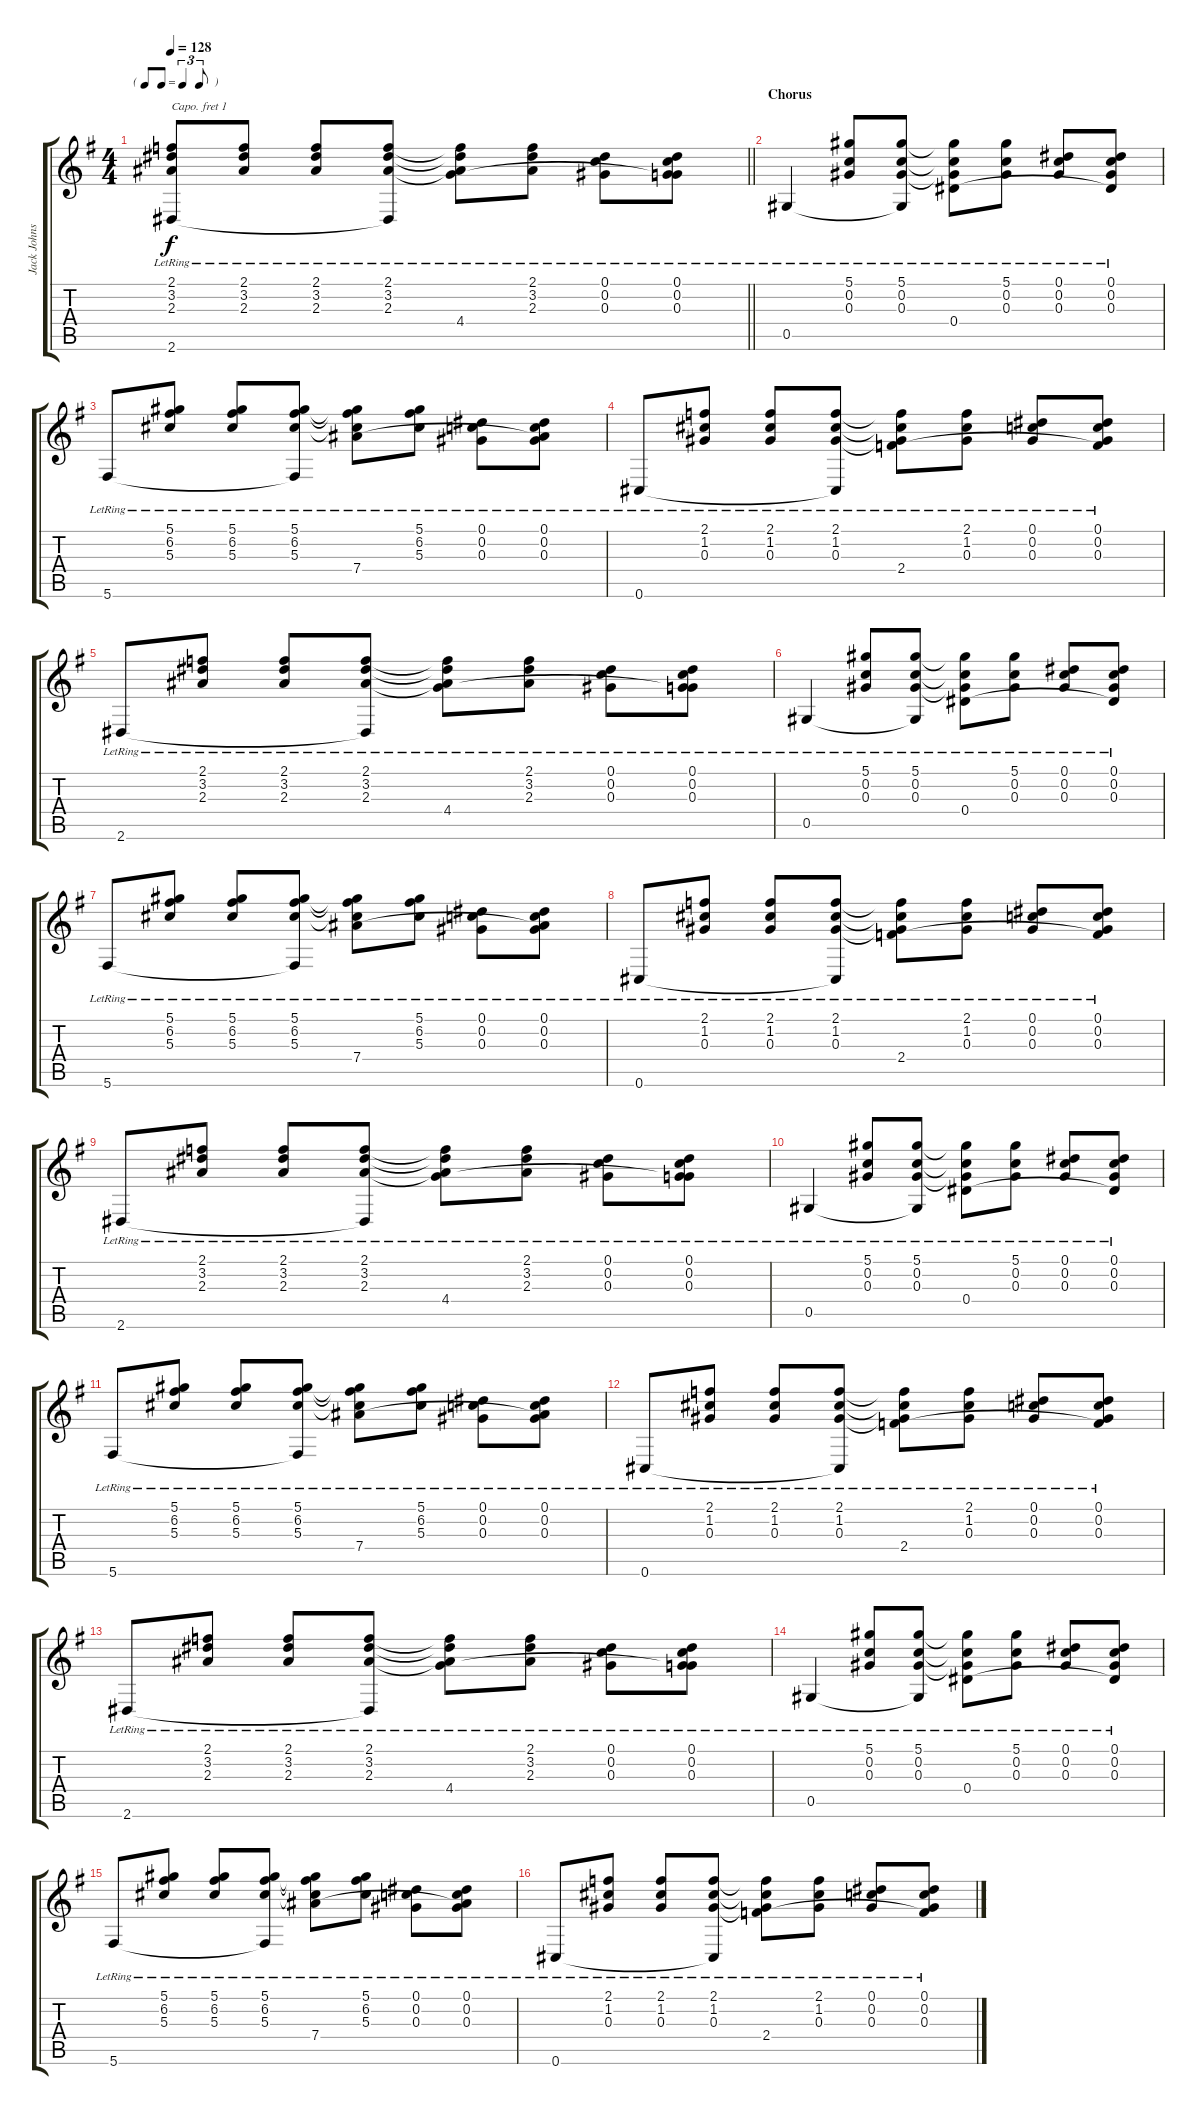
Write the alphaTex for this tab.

\track ("Jack Johnson " "Jack Johns") {instrument acousticguitarsteel}
\staff {score tabs}
\capo 1
\tuning (D4 B3 G3 D3 G2 C2) {hide}
\ts (4 4)
\tf triplet8th
\tempo 128
\clef g2
\barLineRight lightlight
\ks g
(2.1{t} 3.2{t} 2.3{t} 2.6{lr}).8{dy f} (2.1{lr} 3.2{lr} 2.3{lr}).8 (2.1{lr} 3.2{lr} 2.3{lr}).8 (2.1{lr} 3.2{lr} 2.3{lr} 2.6{t}).8 (2.1{t} 3.2{t} 2.3{t} 4.4{lr}).8 (2.1{lr} 3.2{lr} 2.3{lr}).8 (0.1{lr} 0.2{lr} 0.3{lr}).8 (0.1{lr} 0.2{lr} 0.3{lr} 4.4{t}).8 |
\section ("" "Chorus")
0.5{lr}.4 (5.1{lr} 0.2{lr} 0.3{lr}).8 (5.1{lr} 0.2{lr} 0.3{lr} 0.5{t}).8 (5.1{t} 0.2{t} 0.3{t} 0.4{lr}).8 (5.1{lr} 0.2{lr} 0.3{lr}).8 (0.1{lr} 0.2{lr} 0.3{lr}).8 (0.1{lr} 0.2{lr} 0.3{lr} 0.4{t}).8 |
5.6{lr}.8 (5.1{lr} 6.2{lr} 5.3{lr}).8 (5.1{lr} 6.2{lr} 5.3{lr}).8 (5.1{lr} 6.2{lr} 5.3{lr} 5.6{t}).8 (5.1{t} 6.2{t} 5.3{t} 7.4{lr}).8 (5.1{lr} 6.2{lr} 5.3{lr}).8 (0.1{lr} 0.2{lr} 0.3{lr}).8 (0.1{lr} 0.2{lr} 0.3{lr} 7.4{t}).8 |
0.6{lr}.8 (2.1{lr} 1.2{lr} 0.3{lr}).8 (2.1{lr} 1.2{lr} 0.3{lr}).8 (2.1{lr} 1.2{lr} 0.3{lr} 0.6{t}).8 (2.1{t} 1.2{t} 0.3{t} 2.4{lr}).8 (2.1{lr} 1.2{lr} 0.3{lr}).8 (0.1{lr} 0.2{lr} 0.3{lr}).8 (0.1{lr} 0.2{lr} 0.3{lr} 2.4{t}).8 |
2.6{lr}.8 (2.1{lr} 3.2{lr} 2.3{lr}).8 (2.1{lr} 3.2{lr} 2.3{lr}).8 (2.1{lr} 3.2{lr} 2.3{lr} 2.6{t}).8 (2.1{t} 3.2{t} 2.3{t} 4.4{lr}).8 (2.1{lr} 3.2{lr} 2.3{lr}).8 (0.1{lr} 0.2{lr} 0.3{lr}).8 (0.1{lr} 0.2{lr} 0.3{lr} 4.4{t}).8 |
0.5{lr}.4 (5.1{lr} 0.2{lr} 0.3{lr}).8 (5.1{lr} 0.2{lr} 0.3{lr} 0.5{t}).8 (5.1{t} 0.2{t} 0.3{t} 0.4{lr}).8 (5.1{lr} 0.2{lr} 0.3{lr}).8 (0.1{lr} 0.2{lr} 0.3{lr}).8 (0.1{lr} 0.2{lr} 0.3{lr} 0.4{t}).8 |
5.6{lr}.8 (5.1{lr} 6.2{lr} 5.3{lr}).8 (5.1{lr} 6.2{lr} 5.3{lr}).8 (5.1{lr} 6.2{lr} 5.3{lr} 5.6{t}).8 (5.1{t} 6.2{t} 5.3{t} 7.4{lr}).8 (5.1{lr} 6.2{lr} 5.3{lr}).8 (0.1{lr} 0.2{lr} 0.3{lr}).8 (0.1{lr} 0.2{lr} 0.3{lr} 7.4{t}).8 |
0.6{lr}.8 (2.1{lr} 1.2{lr} 0.3{lr}).8 (2.1{lr} 1.2{lr} 0.3{lr}).8 (2.1{lr} 1.2{lr} 0.3{lr} 0.6{t}).8 (2.1{t} 1.2{t} 0.3{t} 2.4{lr}).8 (2.1{lr} 1.2{lr} 0.3{lr}).8 (0.1{lr} 0.2{lr} 0.3{lr}).8 (0.1{lr} 0.2{lr} 0.3{lr} 2.4{t}).8 |
2.6{lr}.8 (2.1{lr} 3.2{lr} 2.3{lr}).8 (2.1{lr} 3.2{lr} 2.3{lr}).8 (2.1{lr} 3.2{lr} 2.3{lr} 2.6{t}).8 (2.1{t} 3.2{t} 2.3{t} 4.4{lr}).8 (2.1{lr} 3.2{lr} 2.3{lr}).8 (0.1{lr} 0.2{lr} 0.3{lr}).8 (0.1{lr} 0.2{lr} 0.3{lr} 4.4{t}).8 |
0.5{lr}.4 (5.1{lr} 0.2{lr} 0.3{lr}).8 (5.1{lr} 0.2{lr} 0.3{lr} 0.5{t}).8 (5.1{t} 0.2{t} 0.3{t} 0.4{lr}).8 (5.1{lr} 0.2{lr} 0.3{lr}).8 (0.1{lr} 0.2{lr} 0.3{lr}).8 (0.1{lr} 0.2{lr} 0.3{lr} 0.4{t}).8 |
5.6{lr}.8 (5.1{lr} 6.2{lr} 5.3{lr}).8 (5.1{lr} 6.2{lr} 5.3{lr}).8 (5.1{lr} 6.2{lr} 5.3{lr} 5.6{t}).8 (5.1{t} 6.2{t} 5.3{t} 7.4{lr}).8 (5.1{lr} 6.2{lr} 5.3{lr}).8 (0.1{lr} 0.2{lr} 0.3{lr}).8 (0.1{lr} 0.2{lr} 0.3{lr} 7.4{t}).8 |
0.6{lr}.8 (2.1{lr} 1.2{lr} 0.3{lr}).8 (2.1{lr} 1.2{lr} 0.3{lr}).8 (2.1{lr} 1.2{lr} 0.3{lr} 0.6{t}).8 (2.1{t} 1.2{t} 0.3{t} 2.4{lr}).8 (2.1{lr} 1.2{lr} 0.3{lr}).8 (0.1{lr} 0.2{lr} 0.3{lr}).8 (0.1{lr} 0.2{lr} 0.3{lr} 2.4{t}).8 |
2.6{lr}.8 (2.1{lr} 3.2{lr} 2.3{lr}).8 (2.1{lr} 3.2{lr} 2.3{lr}).8 (2.1{lr} 3.2{lr} 2.3{lr} 2.6{t}).8 (2.1{t} 3.2{t} 2.3{t} 4.4{lr}).8 (2.1{lr} 3.2{lr} 2.3{lr}).8 (0.1{lr} 0.2{lr} 0.3{lr}).8 (0.1{lr} 0.2{lr} 0.3{lr} 4.4{t}).8 |
0.5{lr}.4 (5.1{lr} 0.2{lr} 0.3{lr}).8 (5.1{lr} 0.2{lr} 0.3{lr} 0.5{t}).8 (5.1{t} 0.2{t} 0.3{t} 0.4{lr}).8 (5.1{lr} 0.2{lr} 0.3{lr}).8 (0.1{lr} 0.2{lr} 0.3{lr}).8 (0.1{lr} 0.2{lr} 0.3{lr} 0.4{t}).8 |
5.6{lr}.8 (5.1{lr} 6.2{lr} 5.3{lr}).8 (5.1{lr} 6.2{lr} 5.3{lr}).8 (5.1{lr} 6.2{lr} 5.3{lr} 5.6{t}).8 (5.1{t} 6.2{t} 5.3{t} 7.4{lr}).8 (5.1{lr} 6.2{lr} 5.3{lr}).8 (0.1{lr} 0.2{lr} 0.3{lr}).8 (0.1{lr} 0.2{lr} 0.3{lr} 7.4{t}).8 |
0.6{lr}.8 (2.1{lr} 1.2{lr} 0.3{lr}).8 (2.1{lr} 1.2{lr} 0.3{lr}).8 (2.1{lr} 1.2{lr} 0.3{lr} 0.6{t}).8 (2.1{t} 1.2{t} 0.3{t} 2.4{lr}).8 (2.1{lr} 1.2{lr} 0.3{lr}).8 (0.1{lr} 0.2{lr} 0.3{lr}).8 (0.1{lr} 0.2{lr} 0.3{lr} 2.4{t}).8
